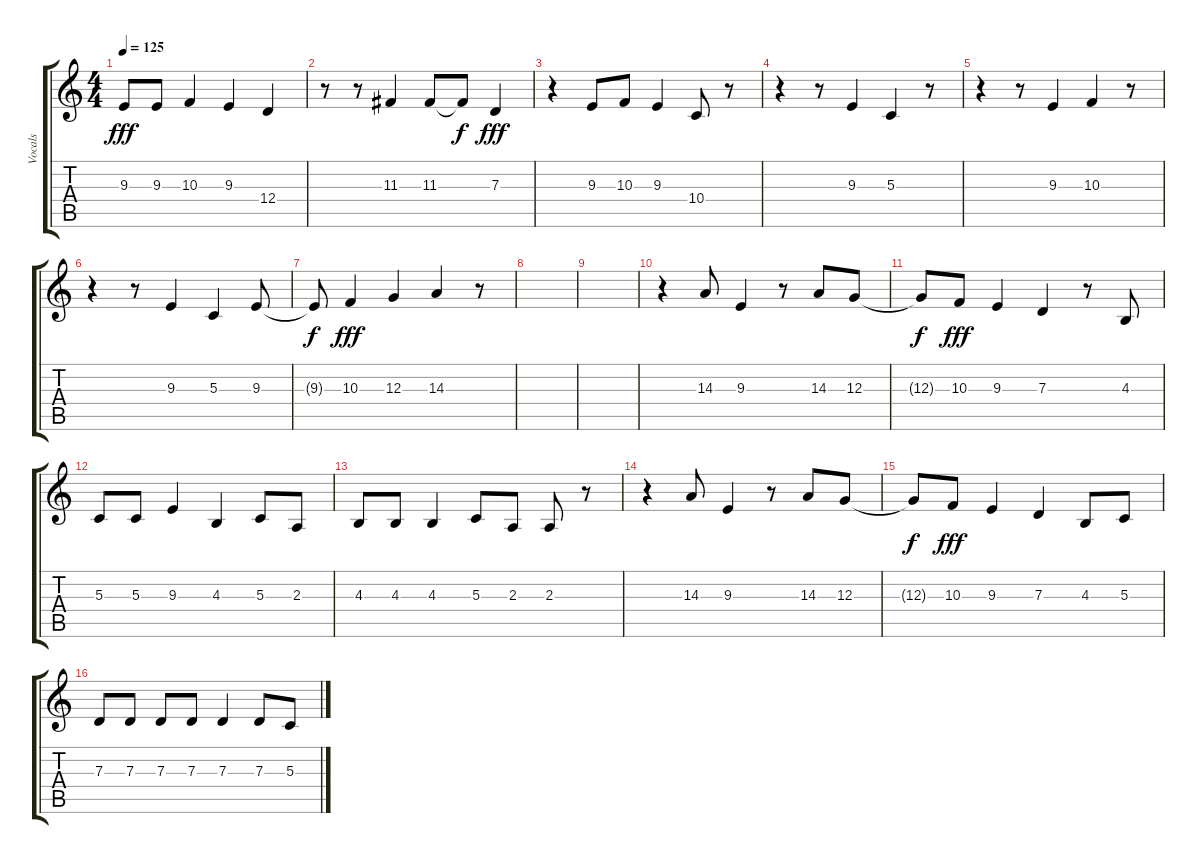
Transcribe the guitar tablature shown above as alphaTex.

\track ("Vocals" "Vocals") {instrument choiraahs}
\staff {score tabs}
\tuning (E4 B3 G3 D3 A2 E2) {hide}
\ts (4 4)
\tempo 125
\clef g2
\ks c
9.3.8{dy fff} 9.3.8 10.3.4 9.3.4 12.4.4 |
r.8 r.8 11.3.4 11.3.8 11.3{t}.8{dy f} 7.3.4{dy fff} |
r.4 9.3.8 10.3.8 9.3.4 10.4.8 r.8 |
r.4 r.8 9.3.4 5.3.4 r.8 |
r.4 r.8 9.3.4 10.3.4 r.8 |
r.4 r.8 9.3.4 5.3.4 9.3.8 |
9.3{t}.8{dy f} 10.3.4{dy fff} 12.3.4 14.3.4 r.8 |
|
|
r.4 14.3.8 9.3.4 r.8 14.3.8 12.3.8 |
12.3{t}.8{dy f} 10.3.8{dy fff} 9.3.4 7.3.4 r.8 4.3.8 |
5.3.8 5.3.8 9.3.4 4.3.4 5.3.8 2.3.8 |
4.3.8 4.3.8 4.3.4 5.3.8 2.3.8 2.3.8 r.8 |
r.4 14.3.8 9.3.4 r.8 14.3.8 12.3.8 |
12.3{t}.8{dy f} 10.3.8{dy fff} 9.3.4 7.3.4 4.3.8 5.3.8 |
7.3.8 7.3.8 7.3.8 7.3.8 7.3.4 7.3.8 5.3.8
